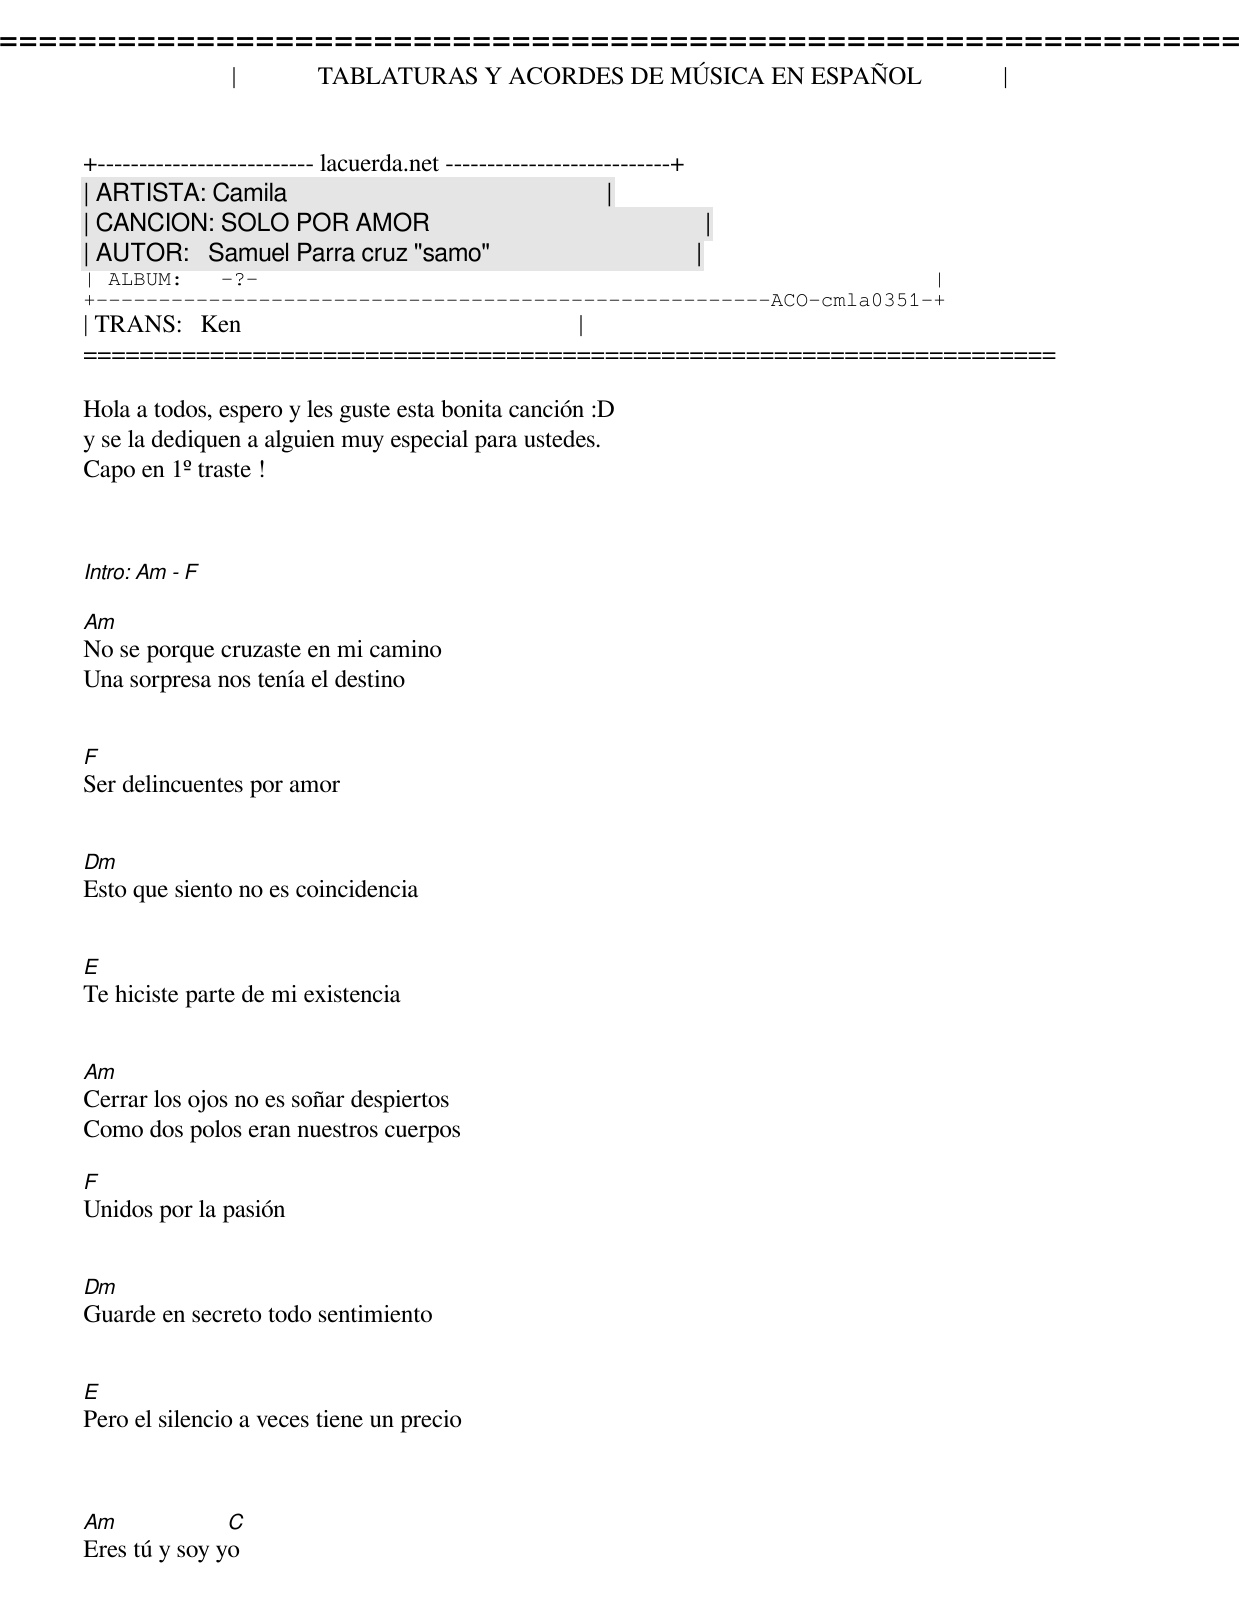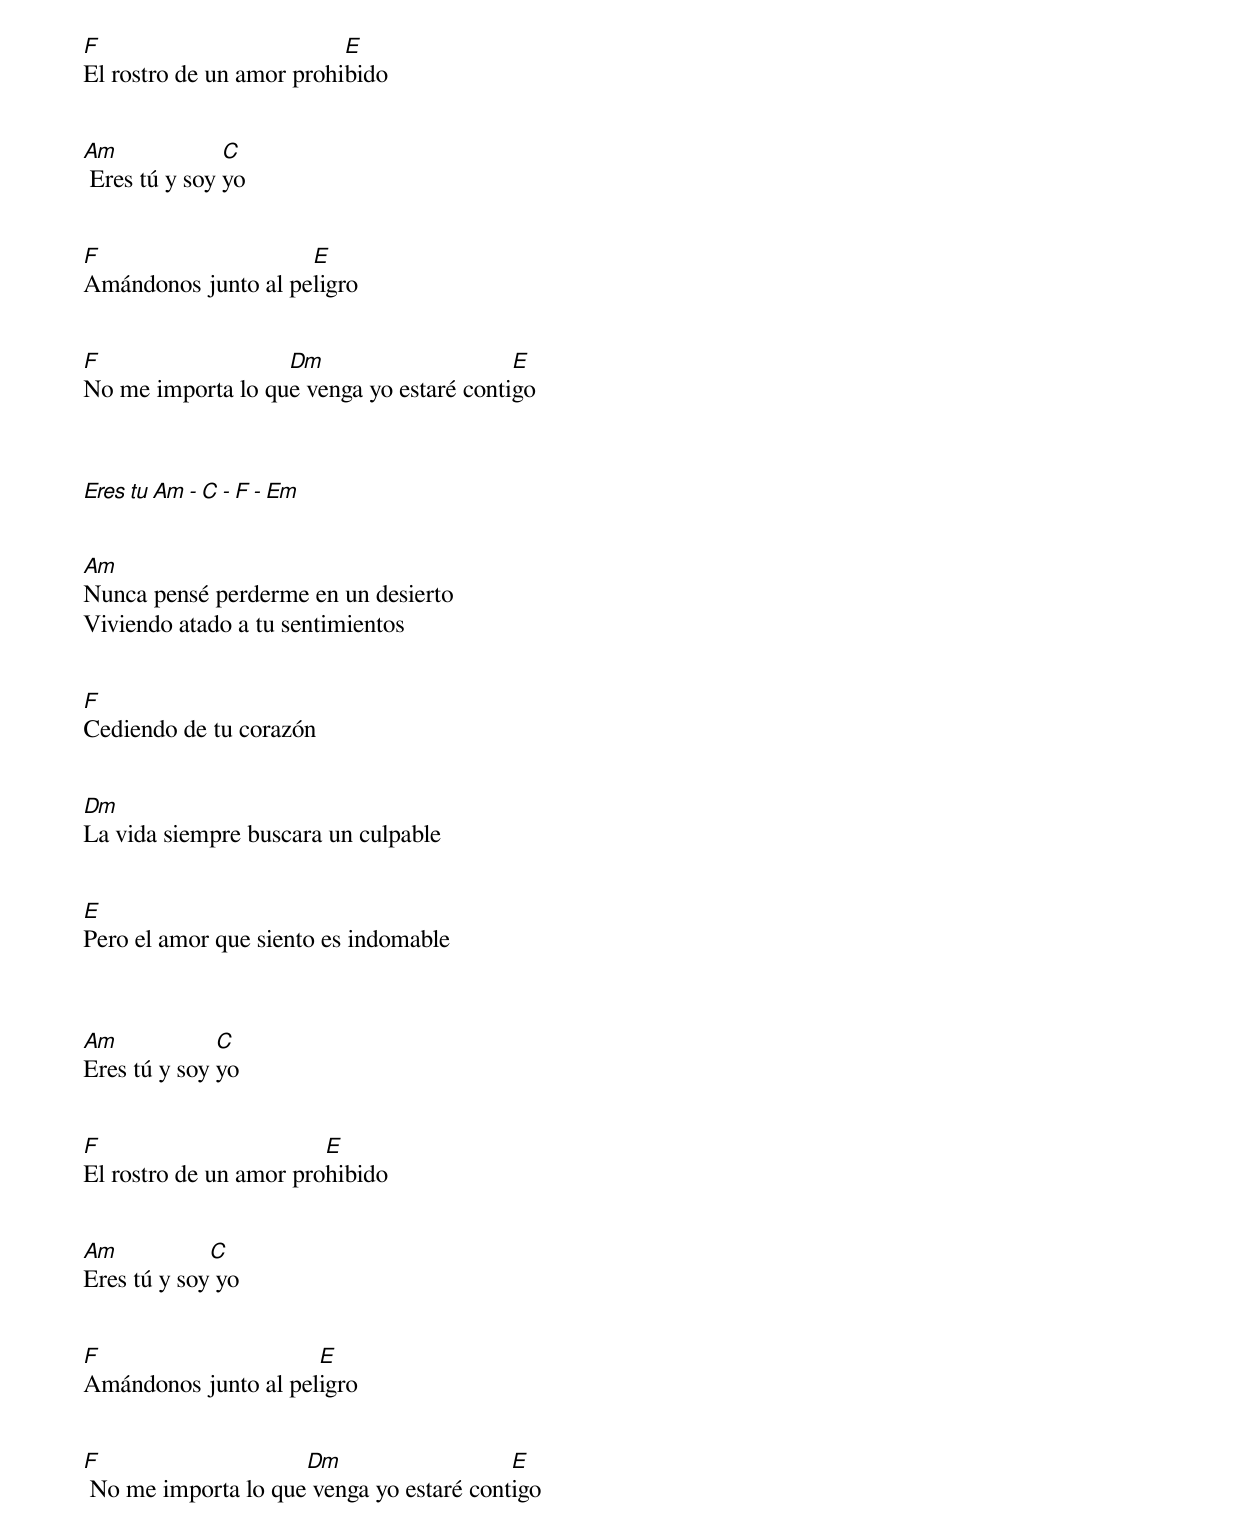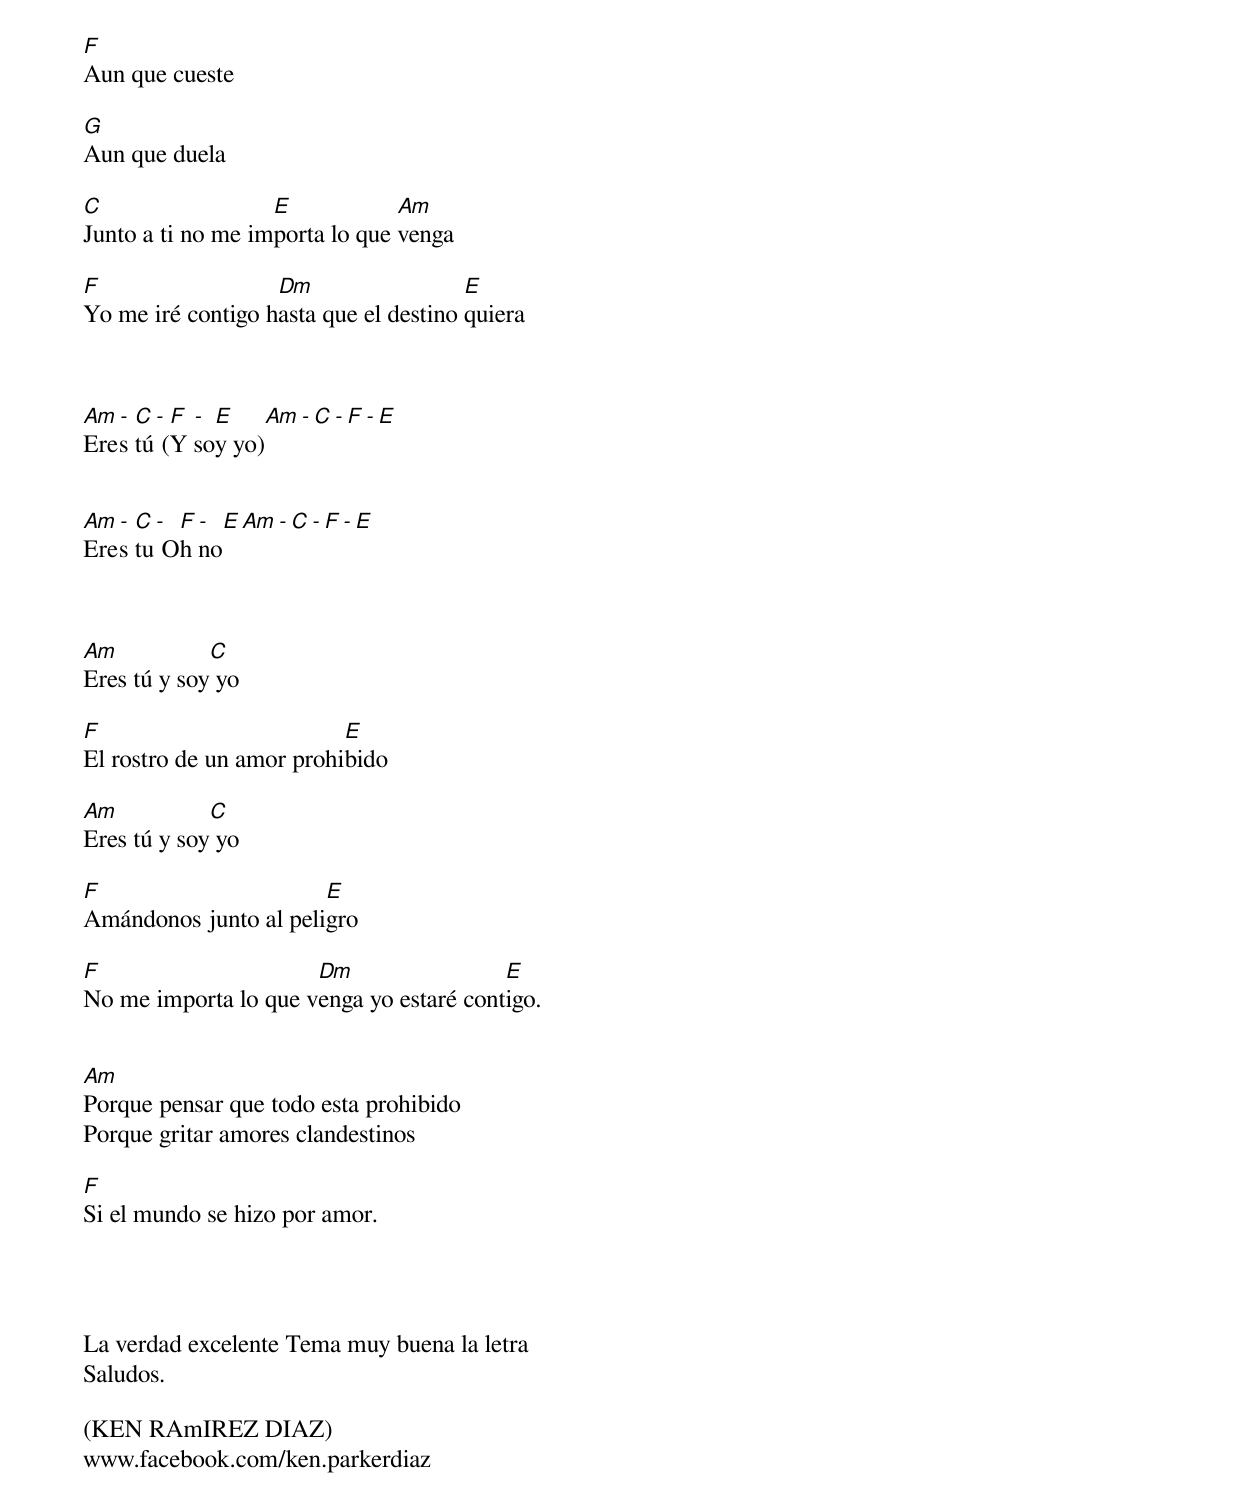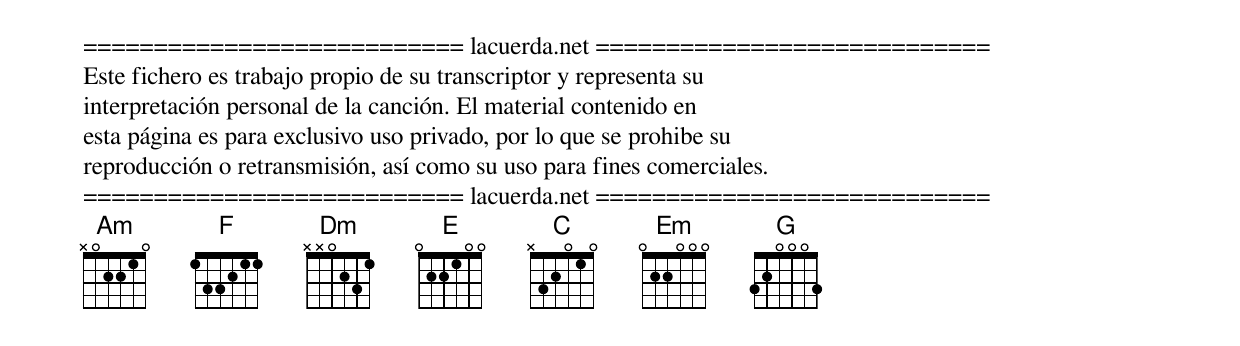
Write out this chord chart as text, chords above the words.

=====================================================================
|             TABLATURAS Y ACORDES DE MÚSICA EN ESPAÑOL             |
+-------------------------- lacuerda.net ---------------------------+
| ARTISTA: Camila                                                   |
| CANCION: SOLO POR AMOR                                            |
| AUTOR:   Samuel Parra cruz "samo"                                 |
| ALBUM:   -?-                                                      |
+------------------------------------------------------ACO-cmla0351-+
| TRANS:   Ken                                                      |
=====================================================================

Hola a todos, espero y les guste esta bonita canción :D
y se la dediquen a alguien muy especial para ustedes.
Capo en 1º traste !



Intro: Am - F

Am
No se porque cruzaste en mi camino
Una sorpresa nos tenía el destino


F
Ser delincuentes por amor


Dm
Esto que siento no es coincidencia


E
Te hiciste parte de mi existencia


Am
Cerrar los ojos no es soñar despiertos
Como dos polos eran nuestros cuerpos

F
Unidos por la pasión


Dm
Guarde en secreto todo sentimiento


E
Pero el silencio a veces tiene un precio



Am             C
Eres tú y soy yo


F                         E
El rostro de un amor prohibido


Am             C
 Eres tú y soy yo


F                    E
Amándonos junto al peligro


F                  Dm                     E
No me importa lo que venga yo estaré contigo



Eres tu   Am - C - F - Em


Am
Nunca pensé perderme en un desierto
Viviendo atado a tu sentimientos


F
Cediendo de tu corazón


Dm
La vida siempre buscara un culpable


E
Pero el amor que siento es indomable



Am            C
Eres tú y soy yo


F                       E
El rostro de un amor prohibido


Am           C
Eres tú y soy yo


F                     E
Amándonos junto al peligro


F                    Dm                   E
 No me importa lo que venga yo estaré contigo



F
Aun que cueste

G
Aun que duela

C                  E            Am
Junto a ti no me importa lo que venga

F                  Dm                  E
Yo me iré contigo hasta que el destino quiera



Am - C - F - E     Am - C - F - E
Eres tú (Y soy yo)


Am - C - F - E     Am - C - F - E
Eres tu Oh no



Am           C
Eres tú y soy yo

F                         E
El rostro de un amor prohibido

Am           C
Eres tú y soy yo

F                      E
Amándonos junto al peligro

F                     Dm                 E
No me importa lo que venga yo estaré contigo.


Am
Porque pensar que todo esta prohibido
Porque gritar amores clandestinos

F
Si el mundo se hizo por amor.




La verdad excelente Tema muy buena la letra
Saludos.

(KEN RAmIREZ DIAZ)
www.facebook.com/ken.parkerdiaz


=========================== lacuerda.net ============================
Este fichero es trabajo propio de su transcriptor y representa su
interpretación personal de la canción. El material contenido en
esta página es para exclusivo uso privado, por lo que se prohibe su
reproducción o retransmisión, así como su uso para fines comerciales.
=========================== lacuerda.net ============================
